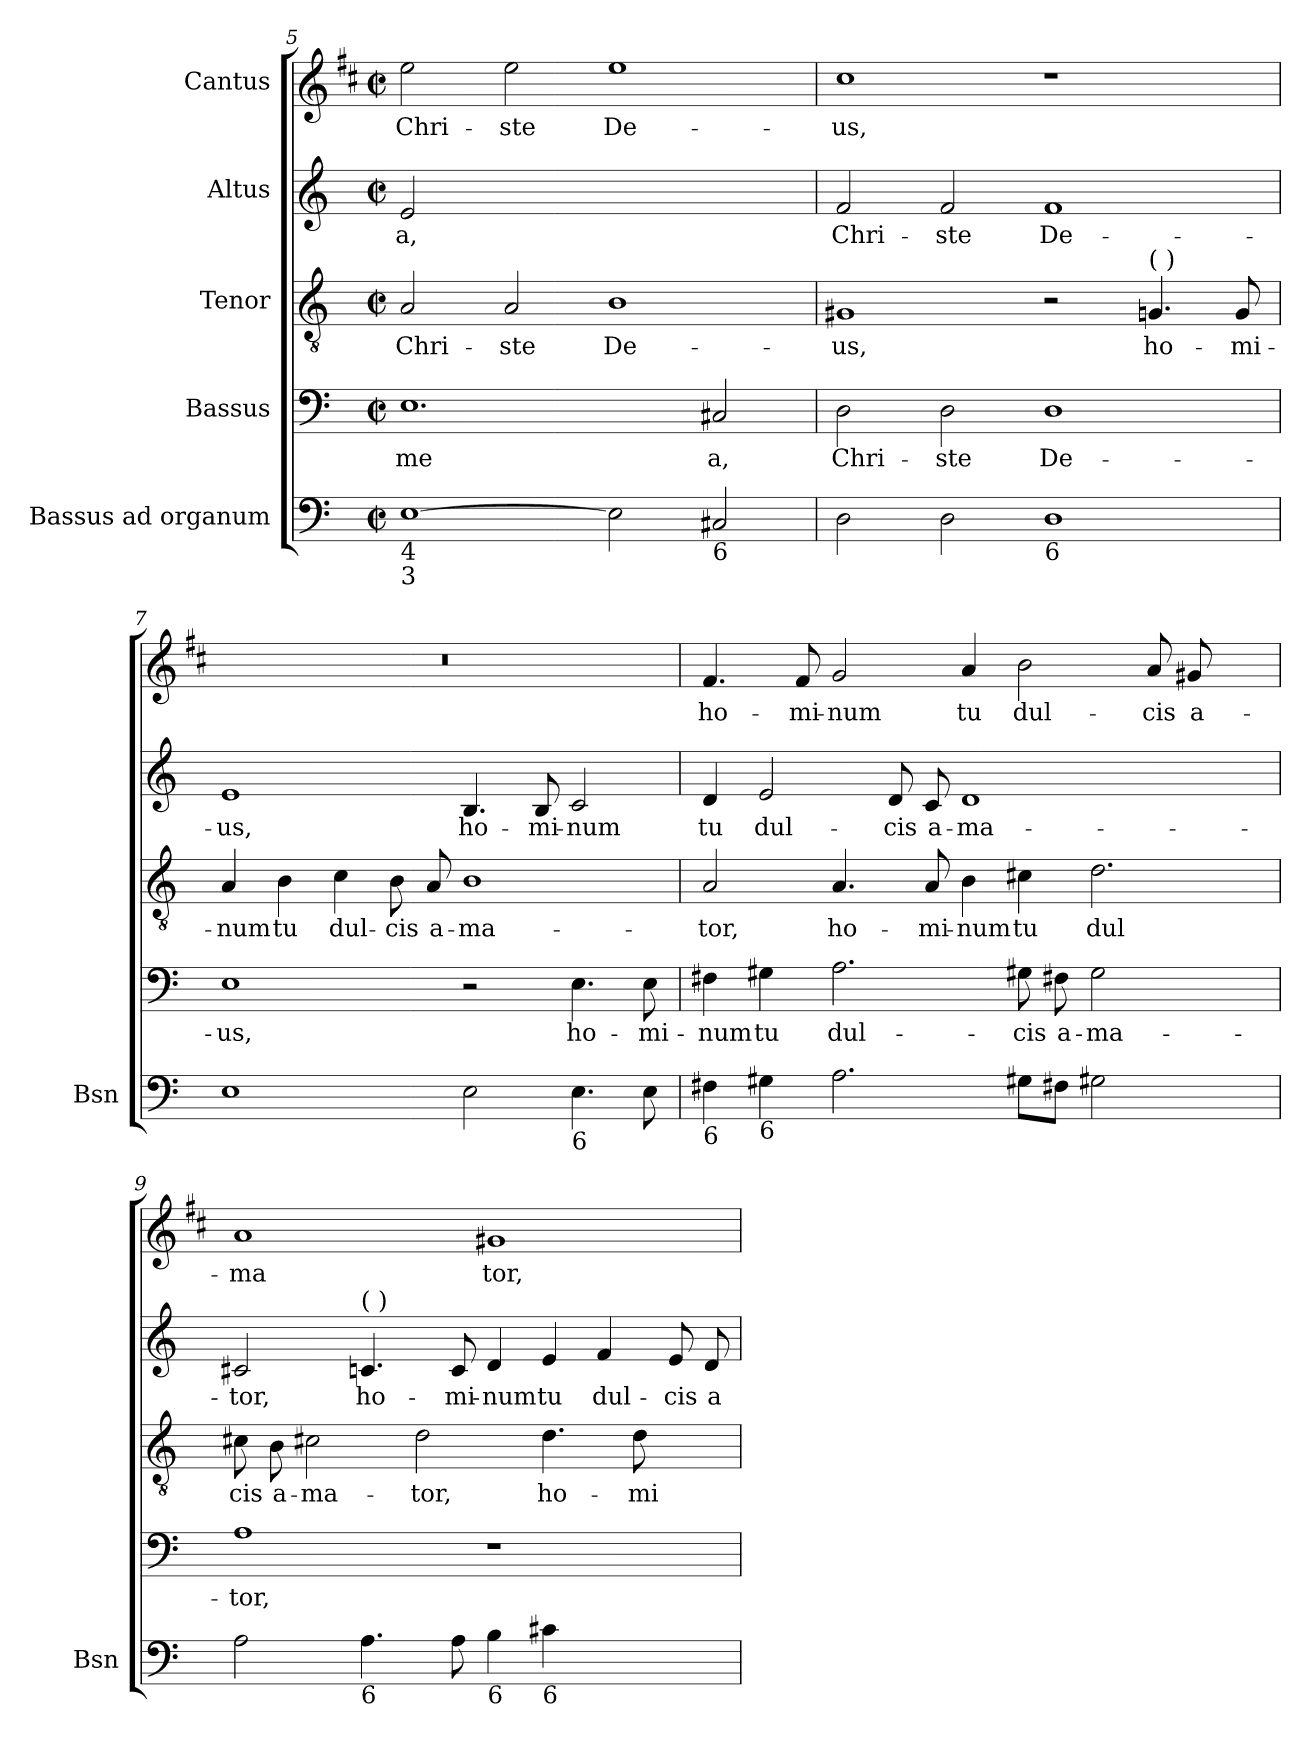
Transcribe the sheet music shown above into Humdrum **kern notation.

**kern	**kern	**text	**kern	**text	**kern	**text	**kern	**text
*part5	*part4	*part4	*part3	*part3	*part2	*part2	*part1	*part1
*staff5	*staff4	*staff4	*staff3	*staff3	*staff2	*staff2	*staff1	*staff1
*I"Bassus ad organum	*I"Bassus	*	*I"Tenor	*	*I"Altus	*	*I"Cantus	*
*I'Bsn	*	*	*	*	*	*	*	*
!!LO:LB:g=z
*clefF4	*clefF4	*	*clefGv2	*	*clefG2	*	*clefG2	*
*	*	*	*	*	*	*	*ITrd1c2	*
*k[]	*k[]	*	*k[]	*	*k[]	*	*k[]	*
*C:	*C:	*	*C:	*	*C:	*	*C:	*
*M4/2	*M4/2	*	*M4/2	*	*M4/2	*	*M4/2	*
*met(c|)	*met(c|)	*	*met(c|)	*	*met(c|)	*	*met(c|)	*
=5	=5	=5	=5	=5	=5	=5	=5	=5
!LO:TX:b:t=4	!	!	!	!	!	!	!	!
!LO:TX:b:t=3	!	!	!	!	!	!	!	!
!	!	!LO:LY:b	!	!LO:LY:b	!	!LO:LY:b	!	!LO:LY:b
[1E	1.E	me	2A	Chri-	2e	a,	2dd	Chri-
!	!	!	!	!LO:LY:b	!	!	!	!LO:LY:b
.	.	.	2A	-ste	1.ryy	.	2dd	-ste
!	!	!	!	!LO:LY:b	!	!	!	!LO:LY:b
2E]	.	.	1B	De-	.	.	1dd	De-
!LO:TX:b:t=6	!	!	!	!	!	!	!	!
!	!	!LO:LY:b	!	!	!	!	!	!
2C#X	2C#X	a,	.	.	.	.	.	.
!!LO:LB:g=z
=6	=6	=6	=6	=6	=6	=6	=6	=6
!	!	!LO:LY:b	!	!LO:LY:b	!	!LO:LY:b	!	!LO:LY:b
2D	2D	Chri-	1G#X	-us,	2f	Chri-	1b	-us,
!	!	!LO:LY:b	!	!	!	!LO:LY:b	!	!
2D	2D	-ste	.	.	2f	-ste	.	.
!LO:TX:b:t=6	!	!	!	!	!	!	!	!
!	!	!LO:LY:b	!	!	!	!LO:LY:b	!	!
1D	1D	De-	2r	.	1f	De-	1r	.
!	!	!	!LO:TX:a:t=(  )	!	!	!	!	!
!	!	!	!	!LO:LY:b	!	!	!	!
.	.	.	4.G	ho-	.	.	.	.
!	!	!	!	!LO:LY:b	!	!	!	!
.	.	.	8G	-mi-	.	.	.	.
=7	=7	=7	=7	=7	=7	=7	=7	=7
!	!	!LO:LY:b	!	!LO:LY:b	!	!LO:LY:b	!	!
1E	1E	-us,	4A	-num	1e	-us,	0r	.
!	!	!	!	!LO:LY:b	!	!	!	!
.	.	.	4B	tu	.	.	.	.
!	!	!	!	!LO:LY:b	!	!	!	!
.	.	.	4c	dul-	.	.	.	.
!	!	!	!	!LO:LY:b	!	!	!	!
.	.	.	8B	-cis	.	.	.	.
!	!	!	!	!LO:LY:b	!	!	!	!
.	.	.	8A	a-	.	.	.	.
!	!	!	!	!LO:LY:b	!	!LO:LY:b	!	!
2E	2r	.	1B	-ma-	4.B	ho-	.	.
!	!	!	!	!	!	!LO:LY:b	!	!
.	.	.	.	.	8B	-mi-	.	.
!LO:TX:b:t=6	!	!	!	!	!	!	!	!
!	!	!LO:LY:b	!	!	!	!LO:LY:b	!	!
4.E	4.E	ho-	.	.	2c	-num	.	.
!	!	!LO:LY:b	!	!	!	!	!	!
8E	8E	-mi-	.	.	.	.	.	.
=8	=8	=8	=8	=8	=8	=8	=8	=8
!LO:TX:b:t=6	!	!	!	!	!	!	!	!
!	!	!LO:LY:b	!	!LO:LY:b	!	!LO:LY:b	!	!LO:LY:b
4F#X	4F#X	-num	2A	-tor,	4d	tu	4.e	ho-
!LO:TX:b:t=6	!	!	!	!	!	!	!	!
!	!	!LO:LY:b	!	!	!	!LO:LY:b	!	!
4G#X	4G#X	tu	.	.	2e	dul-	.	.
!	!	!	!	!	!	!	!	!LO:LY:b
.	.	.	.	.	.	.	8e	-mi-
!	!	!LO:LY:b	!	!LO:LY:b	!	!	!	!LO:LY:b
2.A	2.A	dul-	4.A	ho-	.	.	2f	-num
!	!	!	!	!	!	!LO:LY:b	!	!
.	.	.	.	.	8d	-cis	.	.
!	!	!	!	!LO:LY:b	!	!LO:LY:b	!	!
.	.	.	8A	-mi-	8c	a-	.	.
!	!	!	!	!LO:LY:b	!	!LO:LY:b	!	!LO:LY:b
.	.	.	4B	-num	1d	-ma-	4g	tu
!	!	!LO:LY:b	!	!LO:LY:b	!	!	!	!LO:LY:b
8G#XL	8G#X	-cis	4c#X	tu	.	.	2a	dul-
!	!	!LO:LY:b	!	!	!	!	!	!
8F#XJ	8F#X	a-	.	.	.	.	.	.
!	!	!LO:LY:b	!	!LO:LY:b	!	!	!	!
2G#X	2G#	-ma-	2.d	dul	.	.	.	.
!	!	!	!	!	!	!	!	!LO:LY:b
.	.	.	.	.	.	.	8g	-cis
!	!	!	!	!	!	!	!	!LO:LY:b
.	.	.	.	.	.	.	8f#X	a-
4ryy	4ryy	.	.	.	4ryy	.	4ryy	.
=9	=9	=9	=9	=9	=9	=9	=9	=9
!	!	!LO:LY:b	!	!LO:LY:b	!	!LO:LY:b	!	!LO:LY:b
2A	1A	-tor,	8c#X	cis	2c#X	-tor,	1g	-ma
!	!	!	!	!LO:LY:b	!	!	!	!
.	.	.	8B	a-	.	.	.	.
!	!	!	!	!LO:LY:b	!	!	!	!
.	.	.	2c#X	-ma-	.	.	.	.
!	!	!	!	!	!LO:TX:a:t=(  )	!	!	!
!LO:TX:b:t=6	!	!	!	!	!	!	!	!
!	!	!	!	!	!	!LO:LY:b	!	!
4.A	.	.	.	.	4.c	ho-	.	.
!	!	!	!	!LO:LY:b	!	!	!	!
.	.	.	2d	-tor,	.	.	.	.
!	!	!	!	!	!	!LO:LY:b	!	!
8A	.	.	.	.	8c	-mi-	.	.
!LO:TX:b:t=6	!	!	!	!	!	!	!	!
!	!	!	!	!	!	!LO:LY:b	!	!LO:LY:b
4B	1r	.	.	.	4d	-num	1f#X	tor,
!LO:TX:b:t=6	!	!	!	!	!	!	!	!
!	!	!	!	!LO:LY:b	!	!LO:LY:b	!	!
4c#X	.	.	4.d	ho-	4e	tu	.	.
!	!	!	!	!	!	!LO:LY:b	!	!
[2dyy	.	.	.	.	4f	dul-	.	.
!	!	!	!	!LO:LY:b	!	!	!	!
.	.	.	8d	-mi-	.	.	.	.
!	!	!	!	!	!	!LO:LY:b	!	!
.	.	.	4ryy	.	8e	-cis	.	.
!	!	!	!	!	!	!LO:LY:b	!	!
.	.	.	.	.	8d	a-	.	.
=	=	=	=	=	=	=	=	=
*-	*-	*-	*-	*-	*-	*-	*-	*-
